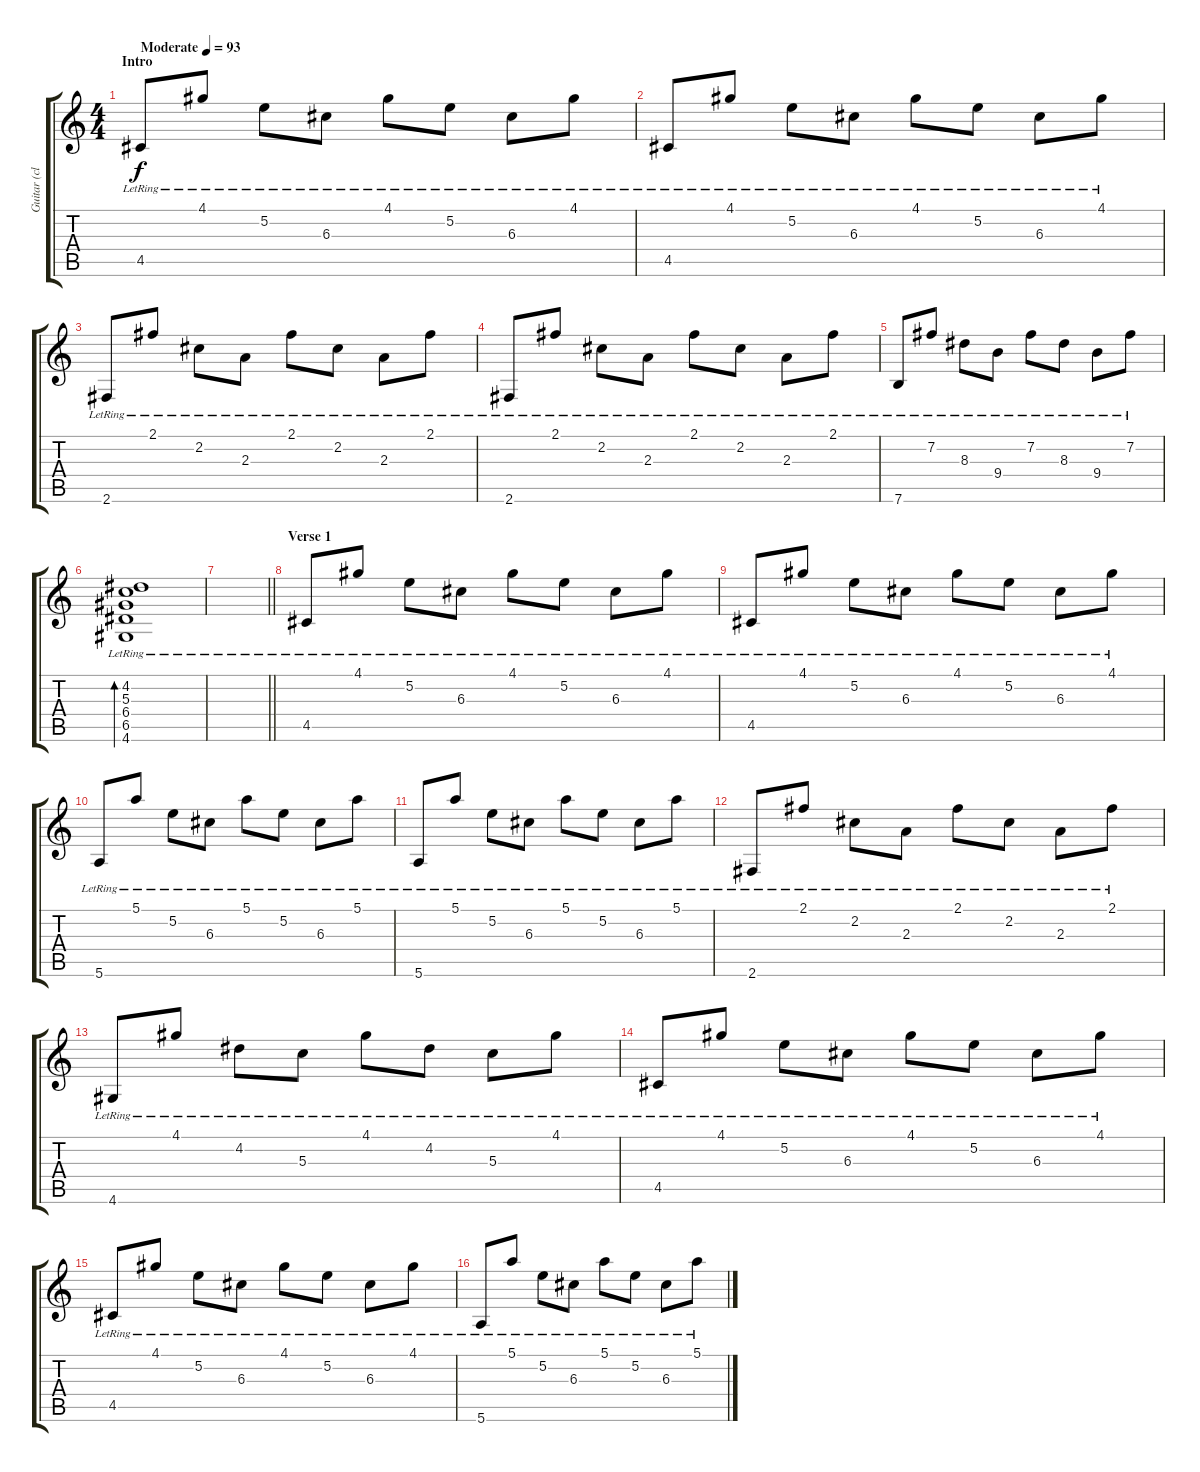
\track ("Guitar (clean, rhythm) 1" "Guitar (cl") {instrument electricguitarclean}
\staff {score tabs}
\tuning (E4 B3 G3 D3 A2 E2) {hide}
\ts (4 4)
\section ("" "Intro")
\tempo (93 "Moderate")
\clef g2
\ks c
4.5{lr}.8{dy f instrument electricguitarclean} 4.1{lr}.8 5.2{lr}.8 6.3{lr}.8 4.1{lr}.8 5.2{lr}.8 6.3{lr}.8 4.1{lr}.8 |
4.5{lr}.8 4.1{lr}.8 5.2{lr}.8 6.3{lr}.8 4.1{lr}.8 5.2{lr}.8 6.3{lr}.8 4.1{lr}.8 |
2.6{lr}.8 2.1{lr}.8 2.2{lr}.8 2.3{lr}.8 2.1{lr}.8 2.2{lr}.8 2.3{lr}.8 2.1{lr}.8 |
2.6{lr}.8 2.1{lr}.8 2.2{lr}.8 2.3{lr}.8 2.1{lr}.8 2.2{lr}.8 2.3{lr}.8 2.1{lr}.8 |
7.6{lr}.8 7.2{lr}.8 8.3{lr}.8 9.4{lr}.8 7.2{lr}.8 8.3{lr}.8 9.4{lr}.8 7.2{lr}.8 |
(4.2{lr} 5.3{lr} 6.4{lr} 6.5{lr} 4.6{lr}).1{bd 240} |
\barLineRight lightlight
|
\section ("" "Verse 1")
4.5{lr}.8 4.1{lr}.8 5.2{lr}.8 6.3{lr}.8 4.1{lr}.8 5.2{lr}.8 6.3{lr}.8 4.1{lr}.8 |
4.5{lr}.8 4.1{lr}.8 5.2{lr}.8 6.3{lr}.8 4.1{lr}.8 5.2{lr}.8 6.3{lr}.8 4.1{lr}.8 |
5.6{lr}.8 5.1{lr}.8 5.2{lr}.8 6.3{lr}.8 5.1{lr}.8 5.2{lr}.8 6.3{lr}.8 5.1{lr}.8 |
5.6{lr}.8 5.1{lr}.8 5.2{lr}.8 6.3{lr}.8 5.1{lr}.8 5.2{lr}.8 6.3{lr}.8 5.1{lr}.8 |
2.6{lr}.8 2.1{lr}.8 2.2{lr}.8 2.3{lr}.8 2.1{lr}.8 2.2{lr}.8 2.3{lr}.8 2.1{lr}.8 |
4.6{lr}.8 4.1{lr}.8 4.2{lr}.8 5.3{lr}.8 4.1{lr}.8 4.2{lr}.8 5.3{lr}.8 4.1{lr}.8 |
4.5{lr}.8 4.1{lr}.8 5.2{lr}.8 6.3{lr}.8 4.1{lr}.8 5.2{lr}.8 6.3{lr}.8 4.1{lr}.8 |
4.5{lr}.8 4.1{lr}.8 5.2{lr}.8 6.3{lr}.8 4.1{lr}.8 5.2{lr}.8 6.3{lr}.8 4.1{lr}.8 |
5.6{lr}.8 5.1{lr}.8 5.2{lr}.8 6.3{lr}.8 5.1{lr}.8 5.2{lr}.8 6.3{lr}.8 5.1{lr}.8
